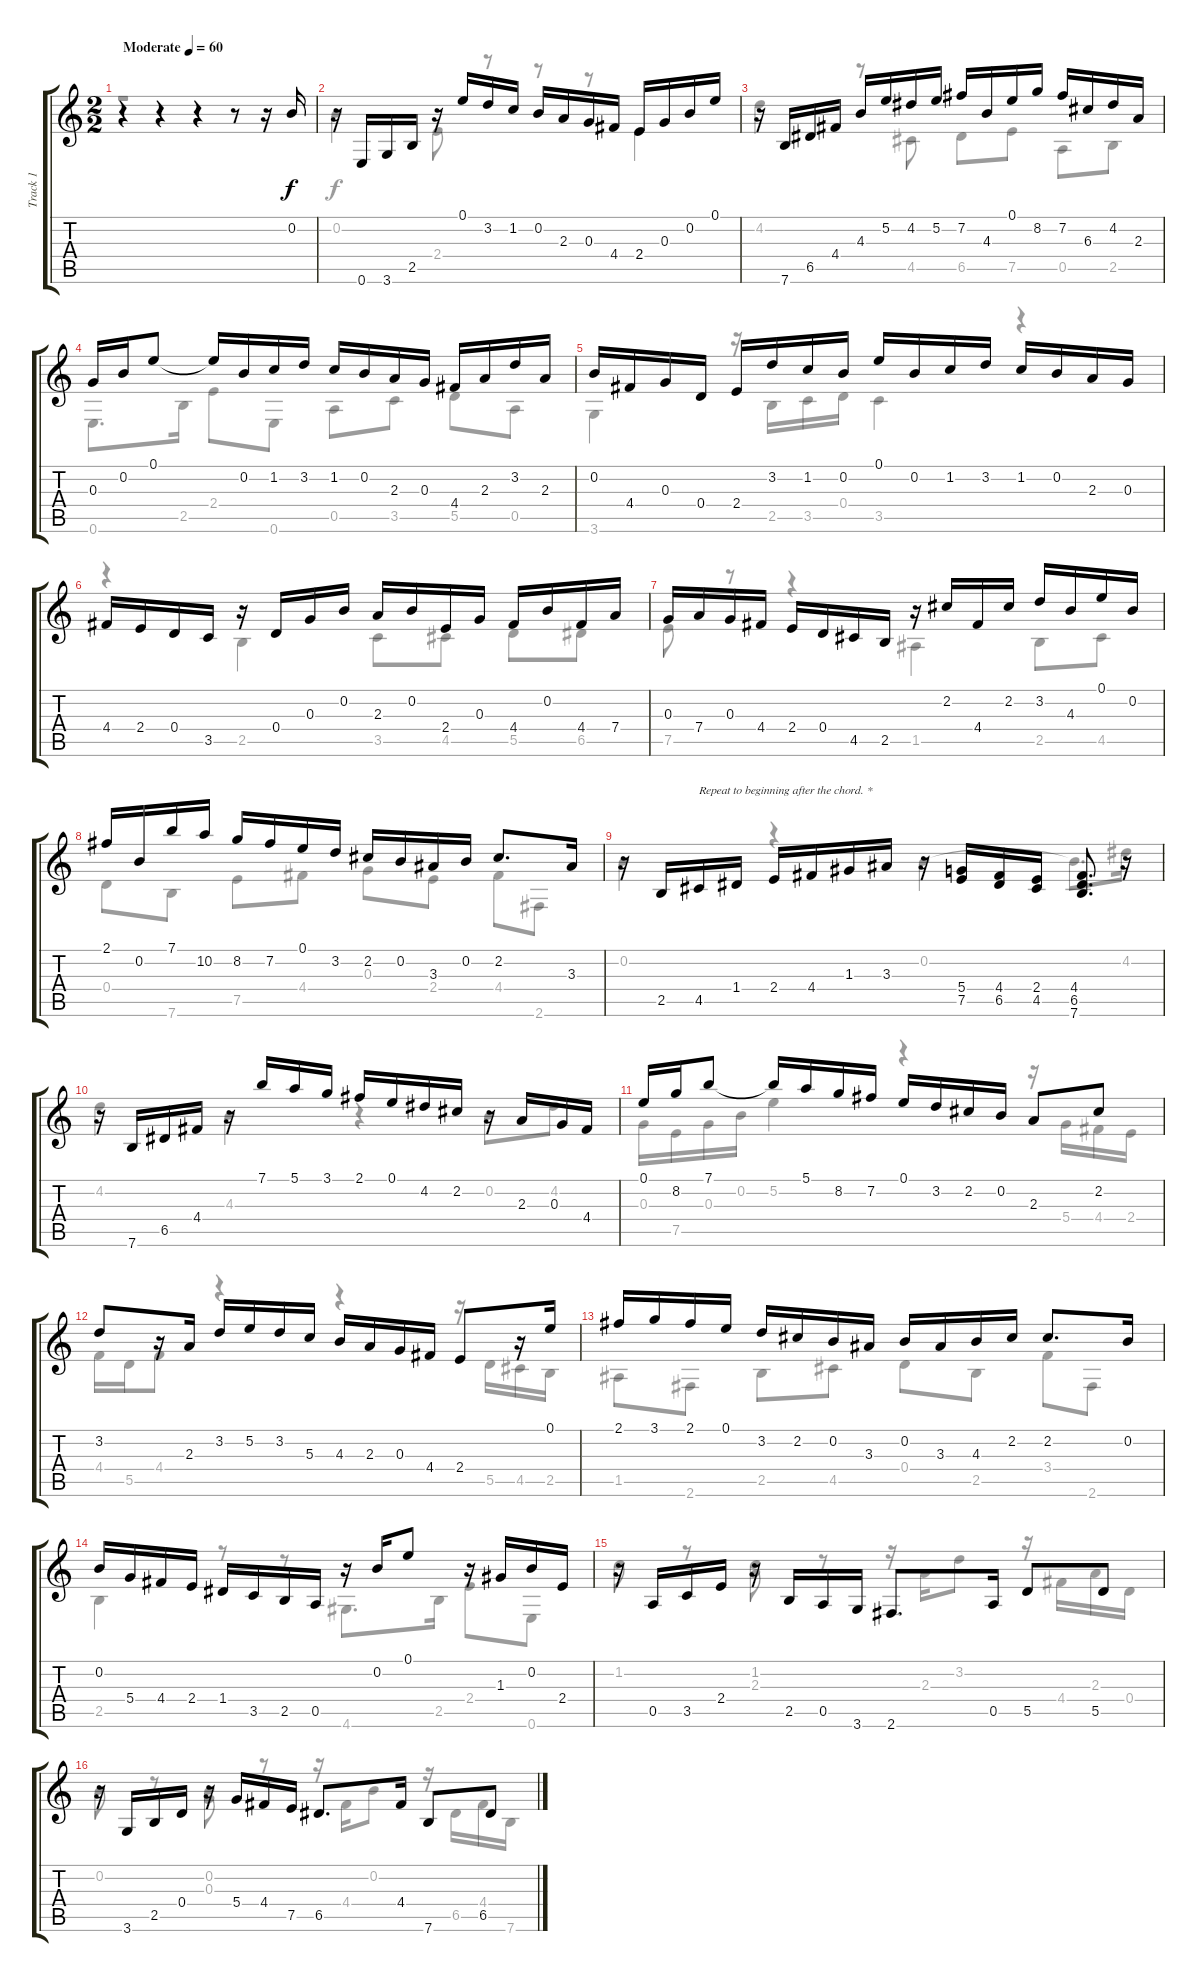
\track ("Track 1" "Track 1") {instrument acousticguitarsteel}
\staff {score tabs}
\tuning (E4 B3 G3 D3 A2 E2) {hide}
\voice
\ts (2 2)
\tempo (60 "Moderate")
\clef g2
\ks c
r.4{dy f instrument acousticguitarsteel} r.4 r.4 r.8 r.16 0.2.16 |
r.16 0.6.16 3.6.16 2.5.16 r.16 0.1.16 3.2.16 1.2.16 0.2.16 2.3.16 0.3.16 4.4.16 2.4.16 0.3.16 0.2.16 0.1.16 |
r.16 7.6.16 6.5.16 4.4.16 4.3.16 5.2.16 4.2.16 5.2.16 7.2.16 4.3.16 0.1.16 8.2.16 7.2.16 6.3.16 4.2.16 2.3.16 |
0.3.16 0.2.16 0.1.8 0.1{t}.16 0.2.16 1.2.16 3.2.16 1.2.16 0.2.16 2.3.16 0.3.16 4.4.16 2.3.16 3.2.16 2.3.16 |
0.2.16 4.4.16 0.3.16 0.4.16 2.4.16 3.2.16 1.2.16 0.2.16 0.1.16 0.2.16 1.2.16 3.2.16 1.2.16 0.2.16 2.3.16 0.3.16 |
4.4.16 2.4.16 0.4.16 3.5.16 r.16 0.4.16 0.3.16 0.2.16 2.3.16 0.2.16 2.4.16 0.3.16 4.4.16 0.2.16 4.4.16 7.4.16 |
0.3.16 7.4.16 0.3.16 4.4.16 2.4.16 0.4.16 4.5.16 2.5.16 r.16 2.2.16 4.4.16 2.2.16 3.2.16 4.3.16 0.1.16 0.2.16 |
2.1.16 0.2.16 7.1.16 10.2.16 8.2.16 7.2.16 0.1.16 3.2.16 2.2.16 0.2.16 3.3.16 0.2.16 2.2.8{d} 3.3.16 |
r.16 2.5.16 4.5.16{txt "Repeat to beginning after the chord. *"} 1.4.16 2.4.16 4.4.16 1.3.16 3.3.16 r.16 (5.4 7.5).16 (4.4 6.5).16 (2.4 4.5).16 (4.4 6.5 7.6).8{d} r.16 |
r.16 7.6.16 6.5.16 4.4.16 r.16 7.1.16 5.1.16 3.1.16 2.1.16 0.1.16 4.2.16 2.2.16 r.16 2.3.16 0.3.16 4.4.16 |
0.1.16 8.2.16 7.1.8 7.1{t}.16 5.1.16 8.2.16 7.2.16 0.1.16 3.2.16 2.2.16 0.2.16 2.3.8 2.2.8 |
3.2.8 r.16 2.3.16 3.2.16 5.2.16 3.2.16 5.3.16 4.3.16 2.3.16 0.3.16 4.4.16 2.4.8 r.16 0.1.16 |
2.1.16 3.1.16 2.1.16 0.1.16 3.2.16 2.2.16 0.2.16 3.3.16 0.2.16 3.3.16 4.3.16 2.2.16 2.2.8{d} 0.2.16 |
0.2.16 5.4.16 4.4.16 2.4.16 1.4.16 3.5.16 2.5.16 0.5.16 r.16 0.2.16 0.1.8 r.16 1.3.16 0.2.16 2.4.16 |
r.16 0.5.16 3.5.16 2.4.16 r.16 2.5.16 0.5.16 3.6.16 2.6.8{d} 0.5.16 5.5.8 5.5.8 |
r.16 3.6.16 2.5.16 0.4.16 r.16 5.4.16 4.4.16 7.5.16 6.5.8{d} 4.4.16 7.6.8 6.5.8
\voice
\clef g2
\ottava regular
\simile none
\ks c
r.1{dy f} |
0.2.4 2.4.8 r.8 r.8 r.8 2.4.4 |
4.2.4 r.8 4.5.8 6.5.8 7.5.8 0.5.8 2.5.8 |
0.6.8{d} 2.5.16 2.4.8 0.6.8 0.5.8 3.5.8 5.5.8 0.5.8 |
3.6.4 r.16 2.5.16 3.5.16 0.4.16 3.5.4 r.4 |
r.4 2.5.4 3.5.8 4.5.8 5.5.8 6.5.8 |
7.5.8 r.8 r.4 1.5.4 2.5.8 4.5.8 |
0.4.8 7.6.8 7.5.8 4.4.8 0.3.8 2.4.8 4.4.8 2.6.8 |
0.2.4 r.4 0.2.4 0.2{t}.8{d} 4.2.16 |
4.2.4 4.3.4 r.4 0.2.8 4.2.8 |
0.3.16 7.5.16 0.3.16 0.2.16 5.2.4 r.4 r.16 5.4.16 4.4.16 2.4.16 |
4.4.16 5.5.16 4.4.8 r.4 r.4 r.16 5.5.16 4.5.16 2.5.16 |
1.5.8 2.6.8 2.5.8 4.5.8 0.4.8 2.5.8 3.4.8 2.6.8 |
2.5.4 r.8 r.8 4.6.8{d} 2.5.16 2.4.8 0.6.8 |
1.2.8 r.8 (1.2 2.3).8 r.8 r.16 2.3.16 3.2.8 r.16 4.4.16 2.3.16 0.4.16 |
0.2.8 r.8 (0.2 0.3).8 r.8 r.16 4.4.16 0.2.8 r.16 6.5.16 4.4.16 7.6.16
